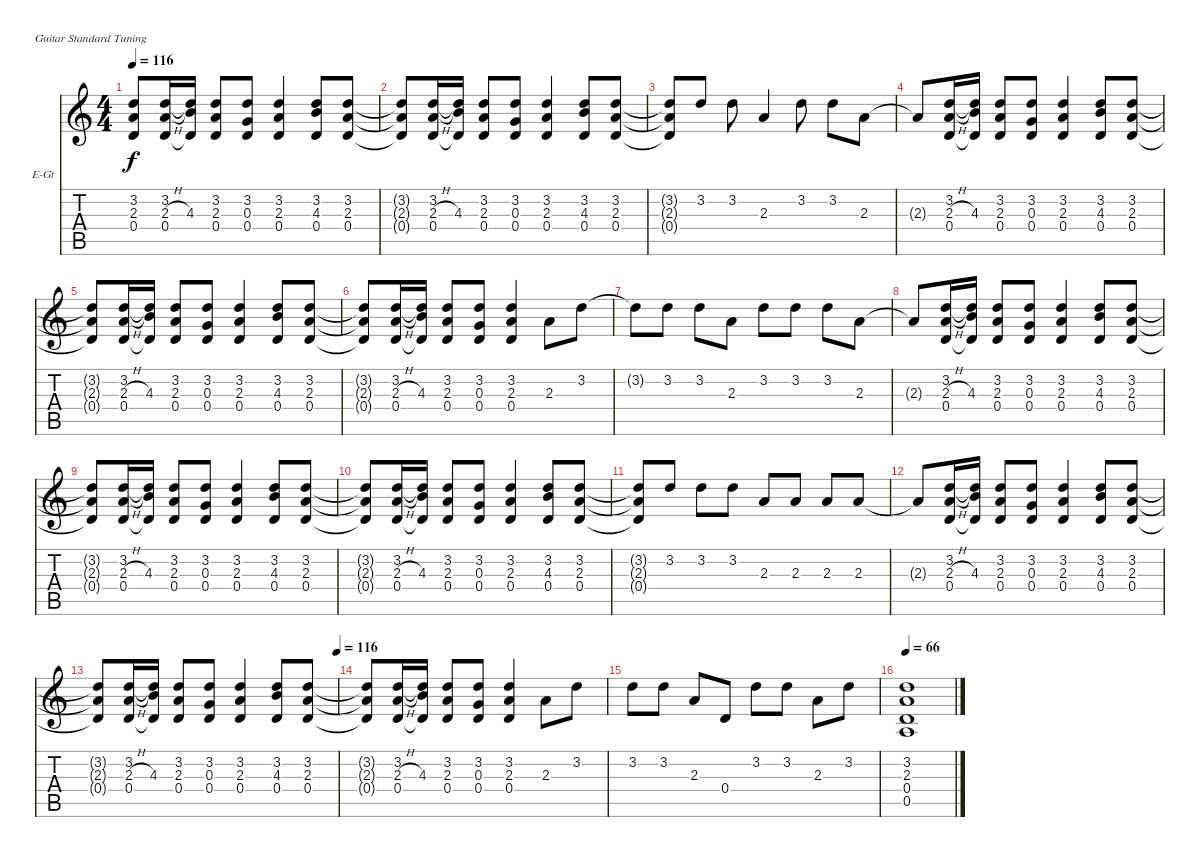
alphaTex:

\defaultSystemsLayout 4
\bracketExtendMode nobrackets
\firstSystemTrackNameOrientation horizontal
\otherSystemsTrackNameOrientation horizontal
\track ("Stone Gossard (Drive)" "E-Gt") {instrument overdrivenguitar}
\staff {score tabs}
\tuning (E4 B3 G3 D3 A2 E2)
\ts (4 4)
\tempo 116
\clef g2
\ks c
(3.2{t} 2.3{t} 0.4{t}).8{dy f} (3.2 2.3{h} 0.4).16 (3.2{t} 4.3 0.4{t}).16 (3.2 2.3 0.4).8 (3.2 0.3 0.4).8 (3.2 2.3 0.4).4 (3.2 4.3 0.4).8 (3.2 2.3 0.4).8 |
(3.2{t} 2.3{t} 0.4{t}).8 (3.2 2.3{h} 0.4).16 (3.2{t} 4.3 0.4{t}).16 (3.2 2.3 0.4).8 (3.2 0.3 0.4).8 (3.2 2.3 0.4).4 (3.2 4.3 0.4).8 (3.2 2.3 0.4).8 |
(3.2{t} 2.3{t} 0.4{t}).8 3.2.8 3.2.8 2.3.4 3.2.8 3.2.8 2.3.8 |
2.3{t}.8 (3.2 2.3{h} 0.4).16 (3.2{t} 4.3 0.4{t}).16 (3.2 2.3 0.4).8 (3.2 0.3 0.4).8 (3.2 2.3 0.4).4 (3.2 4.3 0.4).8 (3.2 2.3 0.4).8 |
(3.2{t} 2.3{t} 0.4{t}).8 (3.2 2.3{h} 0.4).16 (3.2{t} 4.3 0.4{t}).16 (3.2 2.3 0.4).8 (3.2 0.3 0.4).8 (3.2 2.3 0.4).4 (3.2 4.3 0.4).8 (3.2 2.3 0.4).8 |
(3.2{t} 2.3{t} 0.4{t}).8 (3.2 2.3{h} 0.4).16 (3.2{t} 4.3 0.4{t}).16 (3.2 2.3 0.4).8 (3.2 0.3 0.4).8 (3.2 2.3 0.4).4 2.3.8 3.2.8 |
3.2{t}.8 3.2.8 3.2.8 2.3.8 3.2.8 3.2.8 3.2.8 2.3.8 |
2.3{t}.8 (3.2 2.3{h} 0.4).16 (3.2{t} 4.3 0.4{t}).16 (3.2 2.3 0.4).8 (3.2 0.3 0.4).8 (3.2 2.3 0.4).4 (3.2 4.3 0.4).8 (3.2 2.3 0.4).8 |
(3.2{t} 2.3{t} 0.4{t}).8 (3.2 2.3{h} 0.4).16 (3.2{t} 4.3 0.4{t}).16 (3.2 2.3 0.4).8 (3.2 0.3 0.4).8 (3.2 2.3 0.4).4 (3.2 4.3 0.4).8 (3.2 2.3 0.4).8 |
(3.2{t} 2.3{t} 0.4{t}).8 (3.2 2.3{h} 0.4).16 (3.2{t} 4.3 0.4{t}).16 (3.2 2.3 0.4).8 (3.2 0.3 0.4).8 (3.2 2.3 0.4).4 (3.2 4.3 0.4).8 (3.2 2.3 0.4).8 |
(3.2{t} 2.3{t} 0.4{t}).8 3.2.8 3.2.8 3.2.8 2.3.8 2.3.8 2.3.8 2.3.8 |
2.3{t}.8 (3.2 2.3{h} 0.4).16 (3.2{t} 4.3 0.4{t}).16 (3.2 2.3 0.4).8 (3.2 0.3 0.4).8 (3.2 2.3 0.4).4 (3.2 4.3 0.4).8 (3.2 2.3 0.4).8 |
\tempo (116 1)
(3.2{t} 2.3{t} 0.4{t}).8 (3.2 2.3{h} 0.4).16 (3.2{t} 4.3 0.4{t}).16 (3.2 2.3 0.4).8 (3.2 0.3 0.4).8 (3.2 2.3 0.4).4 (3.2 4.3 0.4).8 (3.2 2.3 0.4).8 |
(3.2{t} 2.3{t} 0.4{t}).8 (3.2 2.3{h} 0.4).16 (3.2{t} 4.3 0.4{t}).16 (3.2 2.3 0.4).8 (3.2 0.3 0.4).8 (3.2 2.3 0.4).4 2.3.8 3.2.8 |
3.2.8 3.2.8 2.3.8 0.4.8 3.2.8 3.2.8 2.3.8 3.2.8 |
\tempo 66
(3.2 2.3 0.4 0.5).1
